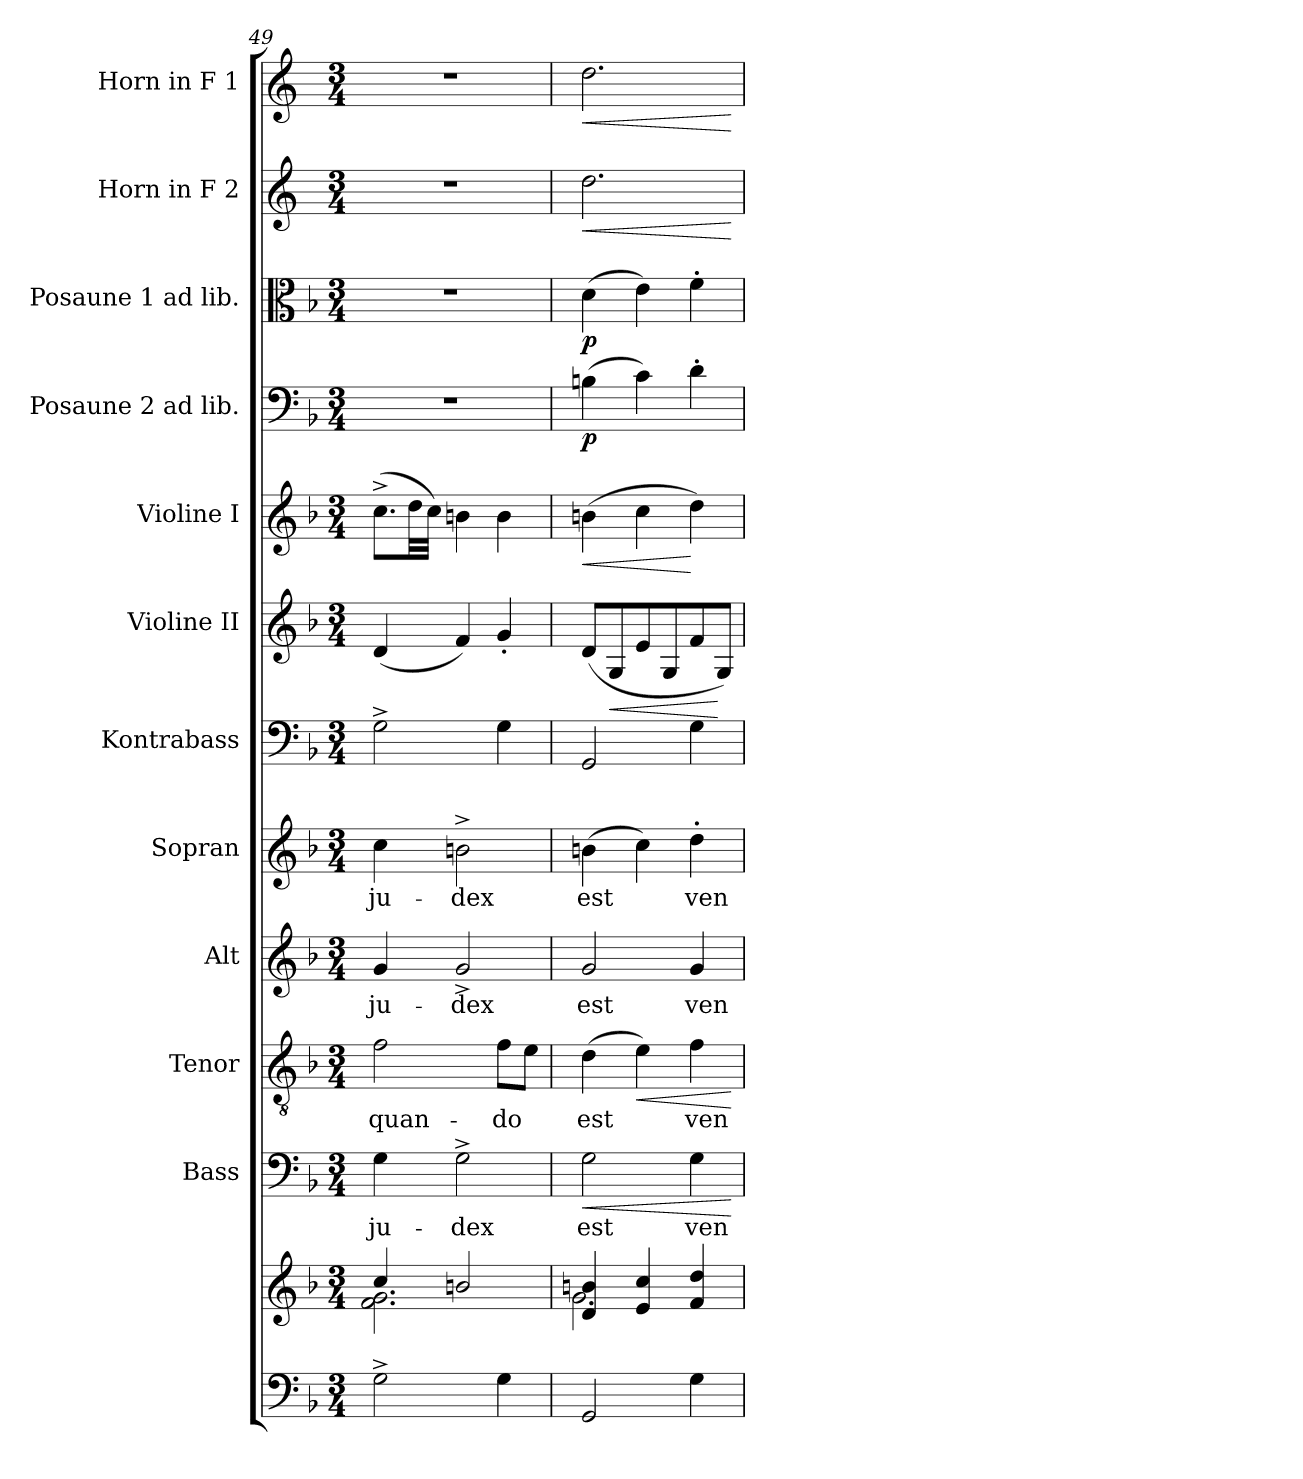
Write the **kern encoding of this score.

**kern	**kern	**kern	**text	**dynam	**kern	**text	**dynam	**kern	**text	**kern	**text	**kern	**kern	**dynam	**kern	**dynam	**kern	**dynam	**kern	**dynam	**kern	**dynam	**kern	**dynam
*part12	*part12	*part11	*part11	*part11	*part10	*part10	*part10	*part9	*part9	*part8	*part8	*part7	*part6	*part6	*part5	*part5	*part4	*part4	*part3	*part3	*part2	*part2	*part1	*part1
*staff13	*staff12	*staff11	*staff11	*staff11	*staff10	*staff10	*staff10	*staff9	*staff9	*staff8	*staff8	*staff7	*staff6	*staff6	*staff5	*staff5	*staff4	*staff4	*staff3	*staff3	*staff2	*staff2	*staff1	*staff1
*	*	*I"Bass	*	*	*I"Tenor	*	*	*I"Alt	*	*I"Sopran	*	*I"Kontrabass	*I"Violine II	*	*I"Violine I	*	*I"Posaune 2 ad lib.	*	*I"Posaune 1 ad lib.	*	*I"Horn in F 2	*	*I"Horn in F 1	*
*	*	*I'B.	*	*	*I'T.	*	*	*I'A.	*	*I'S.	*	*I'Kb.	*I'Vl. II	*	*I'Vl. I	*	*I'Pos. 2	*	*I'Pos. 1	*	*I'Hrn. F 2	*	*I'Hrn. F 1	*
*clefF4	*clefG2	*clefF4	*	*	*clefGv2	*	*	*clefG2	*	*clefG2	*	*clefF4	*clefG2	*	*clefG2	*	*clefF4	*	*clefC3	*	*clefG2	*	*clefG2	*
*	*	*	*	*	*	*	*	*	*	*	*	*ITrd7c12	*	*	*	*	*	*	*	*	*ITrd4c7	*	*ITrd4c7	*
*k[b-]	*k[b-]	*k[b-]	*	*	*k[b-]	*	*	*k[b-]	*	*k[b-]	*	*k[b-]	*k[b-]	*	*k[b-]	*	*k[b-]	*	*k[b-]	*	*k[b-]	*	*k[b-]	*
*F:	*F:	*F:	*	*	*F:	*	*	*F:	*	*F:	*	*F:	*F:	*	*F:	*	*F:	*	*F:	*	*F:	*	*F:	*
*M3/4	*M3/4	*M3/4	*	*	*M3/4	*	*	*M3/4	*	*M3/4	*	*M3/4	*M3/4	*	*M3/4	*	*M3/4	*	*M3/4	*	*M3/4	*	*M3/4	*
=49	=49	=49	=49	=49	=49	=49	=49	=49	=49	=49	=49	=49	=49	=49	=49	=49	=49	=49	=49	=49	=49	=49	=49	=49
*	*^	*	*	*	*	*	*	*	*	*	*	*	*	*	*	*	*	*	*	*	*	*	*	*
!	!	!	!	!LO:LY:b	!	!	!LO:LY:b	!LO:DY:a	!	!LO:LY:b	!	!LO:LY:b	!	!	!	!	!	!	!	!	!	!	!	!	!
2G^>\	4cc/	2.f\ 2.g\	4G\	ju-	.	2f\	quan-	pf	4g/	ju-	4cc\	ju-	2GG^>\	(<4d/	.	(>8.cc^>\L	.	2.r	.	2.r	.	2.r	.	2.r	.
.	.	.	.	.	.	.	.	.	.	.	.	.	.	.	.	32dd\LL	.	.	.	.	.	.	.	.	.
.	.	.	.	.	.	.	.	.	.	.	.	.	.	.	.	32cc\JJJ)	.	.	.	.	.	.	.	.	.
!	!	!	!	!LO:LY:b	!	!	!	!	!	!LO:LY:b	!	!LO:LY:b	!	!	!	!	!	!	!	!	!	!	!	!	!
.	2bn/	.	2G^>\	-dex	.	.	.	.	2g^>/	-dex	2bn^>\	-dex	.	4f/)	.	4bn\	.	.	.	.	.	.	.	.	.
!	!	!	!	!	!	!	!LO:LY:b	!	!	!	!	!	!	!	!	!	!	!	!	!	!	!	!	!	!
4G\	.	.	.	.	.	8f\L	-do	.	.	.	.	.	4GG\	4g'</	.	4b\	.	.	.	.	.	.	.	.	.
.	.	.	.	.	.	8e\J	.	.	.	.	.	.	.	.	.	.	.	.	.	.	.	.	.	.	.
=50	=50	=50	=50	=50	=50	=50	=50	=50	=50	=50	=50	=50	=50	=50	=50	=50	=50	=50	=50	=50	=50	=50	=50	=50	=50
!	!	!	!	!LO:LY:b	!LO:HP:b	!	!LO:LY:b	!	!	!LO:LY:b	!	!LO:LY:b	!	!	!	!	!LO:HP:b	!	!LO:DY:b	!	!LO:DY:b	!	!LO:HP:b	!	!LO:HP:b
2GG/	4d/ 4bn/	2.g\	2G\	est	<	(>4d\	est	.	2g/	est	(>4bn\	est	2GGG/	(<8d/L	.	(>4bn\	<	(>4Bn\	p	(>4d\	p	2.g\	<	2.g\	<
!	!	!	!	!	!	!	!	!	!	!	!	!	!	!	!LO:HP:b	!	!	!	!	!	!	!	!	!	!
.	.	.	.	.	.	.	.	.	.	.	.	.	.	8G/	<	.	.	.	.	.	.	.	.	.	.
!	!	!	!	!	!	!	!	!LO:HP:b	!	!	!	!	!	!	!	!	!	!	!	!	!	!	!	!	!
.	4e/ 4cc/	.	.	.	.	4e\)	.	<	.	.	4cc\)	.	.	8e/	.	4cc\	.	4c\)	.	4e\)	.	.	.	.	.
.	.	.	.	.	.	.	.	.	.	.	.	.	.	8G/	.	.	.	.	.	.	.	.	.	.	.
!	!	!	!	!LO:LY:b	!	!	!LO:LY:b	!	!	!LO:LY:b	!	!LO:LY:b	!	!	!	!	!	!	!	!	!	!	!	!	!
4G\	4f/ 4dd/	.	4G\	ven-	.	4f\	ven-	.	4g/	ven-	4dd'>\	ven-	4GG\	8f/	.	4dd\)	[	4d'>\	.	4f'>\	.	.	.	.	.
.	.	.	.	.	.	.	.	.	.	.	.	.	.	8G/J)	[	.	.	.	.	.	.	.	.	.	.
*	*v	*v	*	*	*	*	*	*	*	*	*	*	*	*	*	*	*	*	*	*	*	*	*	*	*
.	.	.	.	[	.	.	[	.	.	.	.	.	.	.	.	.	.	.	.	.	.	[	.	[
=	=	=	=	=	=	=	=	=	=	=	=	=	=	=	=	=	=	=	=	=	=	=	=	=
*-	*-	*-	*-	*-	*-	*-	*-	*-	*-	*-	*-	*-	*-	*-	*-	*-	*-	*-	*-	*-	*-	*-	*-	*-
